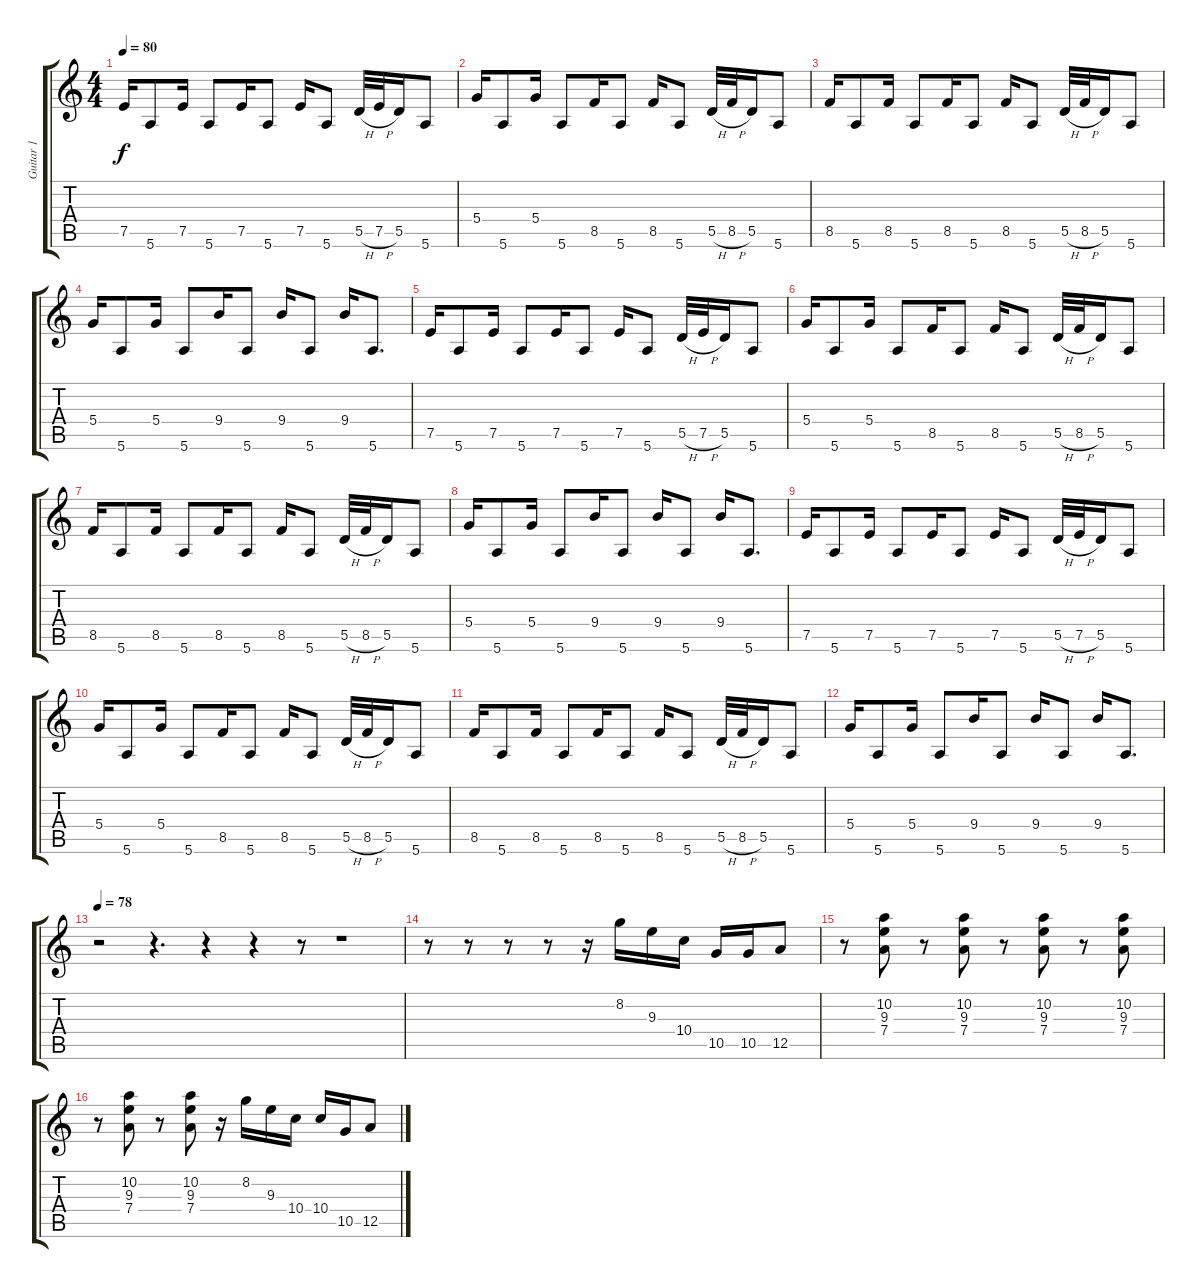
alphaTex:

\track ("Guitar 1" "Guitar 1") {instrument overdrivenguitar}
\staff {score tabs}
\tuning (E4 B3 G3 D3 A2 E2) {hide}
\ts (4 4)
\tempo 80
\clef g2
\ks c
7.5.16{dy f} 5.6.8 7.5.16 5.6.8 7.5.16 5.6.8 7.5.16 5.6.8 5.5{h}.32 7.5{h}.32 5.5.16 5.6.8 |
5.4.16 5.6.8 5.4.16 5.6.8 8.5.16 5.6.8 8.5.16 5.6.8 5.5{h}.32 8.5{h}.32 5.5.16 5.6.8 |
8.5.16 5.6.8 8.5.16 5.6.8 8.5.16 5.6.8 8.5.16 5.6.8 5.5{h}.32 8.5{h}.32 5.5.16 5.6.8 |
5.4.16 5.6.8 5.4.16 5.6.8 9.4.16 5.6.8 9.4.16 5.6.8 9.4.16 5.6.8{d} |
7.5.16 5.6.8 7.5.16 5.6.8 7.5.16 5.6.8 7.5.16 5.6.8 5.5{h}.32 7.5{h}.32 5.5.16 5.6.8 |
5.4.16 5.6.8 5.4.16 5.6.8 8.5.16 5.6.8 8.5.16 5.6.8 5.5{h}.32 8.5{h}.32 5.5.16 5.6.8 |
8.5.16 5.6.8 8.5.16 5.6.8 8.5.16 5.6.8 8.5.16 5.6.8 5.5{h}.32 8.5{h}.32 5.5.16 5.6.8 |
5.4.16 5.6.8 5.4.16 5.6.8 9.4.16 5.6.8 9.4.16 5.6.8 9.4.16 5.6.8{d} |
7.5.16 5.6.8 7.5.16 5.6.8 7.5.16 5.6.8 7.5.16 5.6.8 5.5{h}.32 7.5{h}.32 5.5.16 5.6.8 |
5.4.16 5.6.8 5.4.16 5.6.8 8.5.16 5.6.8 8.5.16 5.6.8 5.5{h}.32 8.5{h}.32 5.5.16 5.6.8 |
8.5.16 5.6.8 8.5.16 5.6.8 8.5.16 5.6.8 8.5.16 5.6.8 5.5{h}.32 8.5{h}.32 5.5.16 5.6.8 |
5.4.16 5.6.8 5.4.16 5.6.8 9.4.16 5.6.8 9.4.16 5.6.8 9.4.16 5.6.8{d} |
\tempo 78
r.2 r.4{d} r.4 r.4 r.8 r.1 |
r.8 r.8 r.8 r.8 r.16 8.2.16 9.3.16 10.4.16 10.5.16 10.5.16 12.5.8 |
r.8 (10.2 9.3 7.4).8 r.8 (10.2 9.3 7.4).8 r.8 (10.2 9.3 7.4).8 r.8 (10.2 9.3 7.4).8 |
r.8 (10.2 9.3 7.4).8 r.8 (10.2 9.3 7.4).8 r.16 8.2.16 9.3.16 10.4.16 10.4.16 10.5.16 12.5.8
